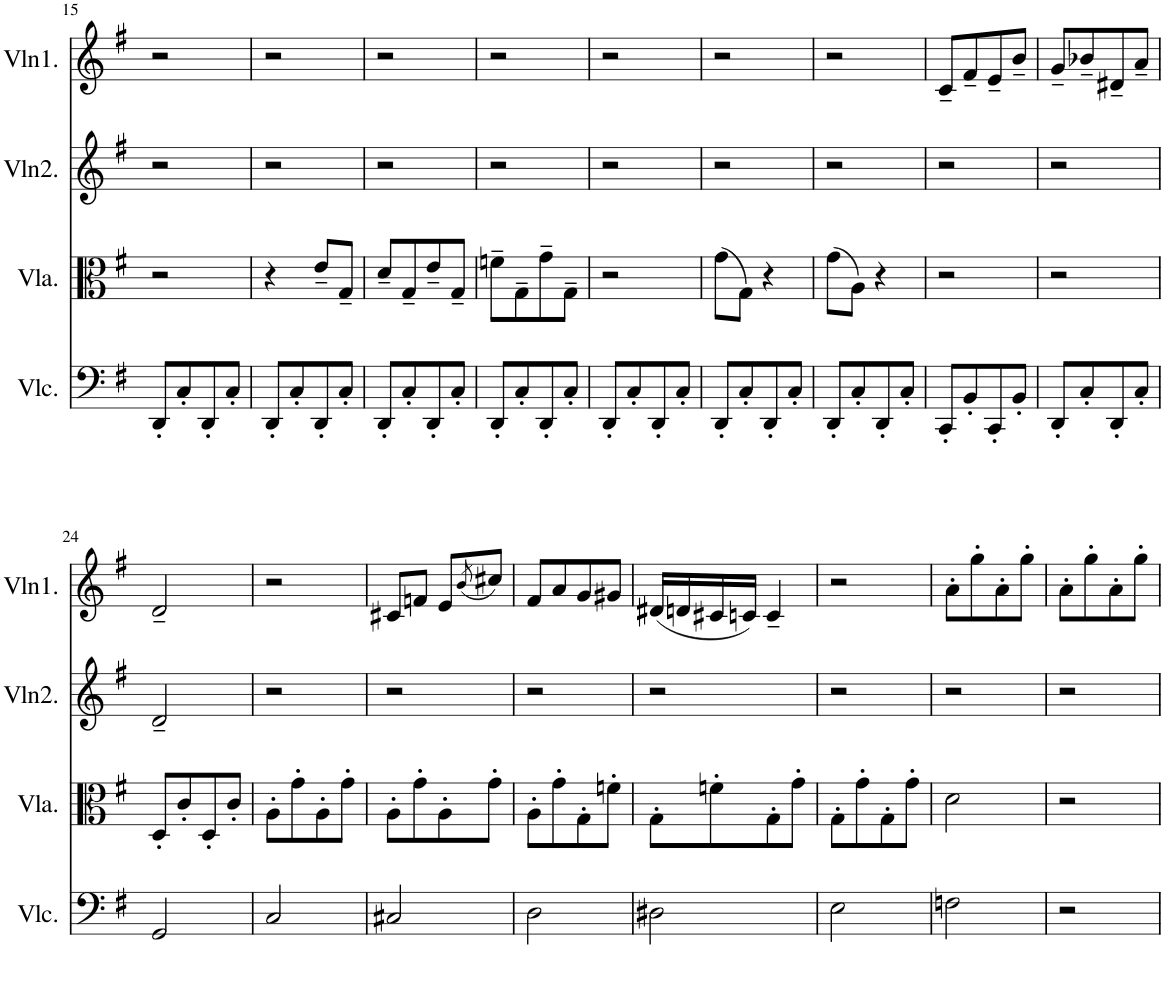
**kern	**kern	**kern	**kern
*part4	*part3	*part2	*part1
*staff4	*staff3	*staff2	*staff1
*I"Cello	*I"Viola	*I"Violin 2	*I"Violin 1
*	*I'Vla.	*I'Vln2.	*I'Vln1.
!!LO:PB:g=z
*clefF4	*clefC3	*clefG2	*clefG2
*k[f#]	*k[f#]	*k[f#]	*k[f#]
*M2/4	*M2/4	*M2/4	*M2/4
=15	=15	=15	=15
8DD'/L	2r	2r	2r
8C'/	.	.	.
8DD'/	.	.	.
8C'/J	.	.	.
=16	=16	=16	=16
8DD'/L	4r	2r	2r
8C'/	.	.	.
8DD'/	8e~/L	.	.
8C'/J	8G~/J	.	.
=17	=17	=17	=17
8DD'/L	8d~/L	2r	2r
8C'/	8G~/	.	.
8DD'/	8e~/	.	.
8C'/J	8G~/J	.	.
=18	=18	=18	=18
8DD'/L	8fn~\L	2r	2r
8C'/	8G~\	.	.
8DD'/	8g~\	.	.
8C'/J	8G~\J	.	.
=19	=19	=19	=19
8DD'/L	2r	2r	2r
8C'/	.	.	.
8DD'/	.	.	.
8C'/J	.	.	.
=20	=20	=20	=20
8DD'/L	(8g\L	2r	2r
8C'/	8G\J)	.	.
8DD'/	4r	.	.
8C'/J	.	.	.
=21	=21	=21	=21
8DD'/L	(8g\L	2r	2r
8C'/	8A\J)	.	.
8DD'/	4r	.	.
8C'/J	.	.	.
=22	=22	=22	=22
8CC'/L	2r	2r	8c~/L
8BB'/	.	.	8f#~/
8CC'/	.	.	8e~/
8BB'/J	.	.	8b~/J
=23	=23	=23	=23
8DD'/L	2r	2r	8g~/L
8C'/	.	.	8b-X~/
8DD'/	.	.	8d#X~/
8C'/J	.	.	8a~/J
!!LO:LB:g=z
=24	=24	=24	=24
2GG/	8D'/L	2d~/	2d~/
.	8c'/	.	.
.	8D'/	.	.
.	8c'/J	.	.
=25	=25	=25	=25
2C/	8A'\L	2r	2r
.	8g'\	.	.
.	8A'\	.	.
.	8g'\J	.	.
=26	=26	=26	=26
2C#X/	8A'\L	2r	8c#X/L
.	8g'\	.	8fn/J
.	8A'\	.	8e/L
.	.	.	(8qb/
.	8g'\J	.	8cc#X/J)
=27	=27	=27	=27
2D\	8A'\L	2r	8f#/L
.	8g'\	.	8a/
.	8G'\	.	8g/
.	8fn'\J	.	8g#X/J
=28	=28	=28	=28
2D#X\	8G'\L	2r	(16d#X/LL
.	.	.	16dn/
.	8fn'\	.	16c#X/
.	.	.	16cn/JJ)
.	8G'\	.	4c~/
.	8g'\J	.	.
=29	=29	=29	=29
2E\	8G'\L	2r	2r
.	8g'\	.	.
.	8G'\	.	.
.	8g'\J	.	.
=30	=30	=30	=30
2Fn\	2d\	2r	8a'\L
.	.	.	8gg'\
.	.	.	8a'\
.	.	.	8gg'\J
=31	=31	=31	=31
2r	2r	2r	8a'\L
.	.	.	8gg'\
.	.	.	8a'\
.	.	.	8gg'\J
=	=	=	=
*-	*-	*-	*-
